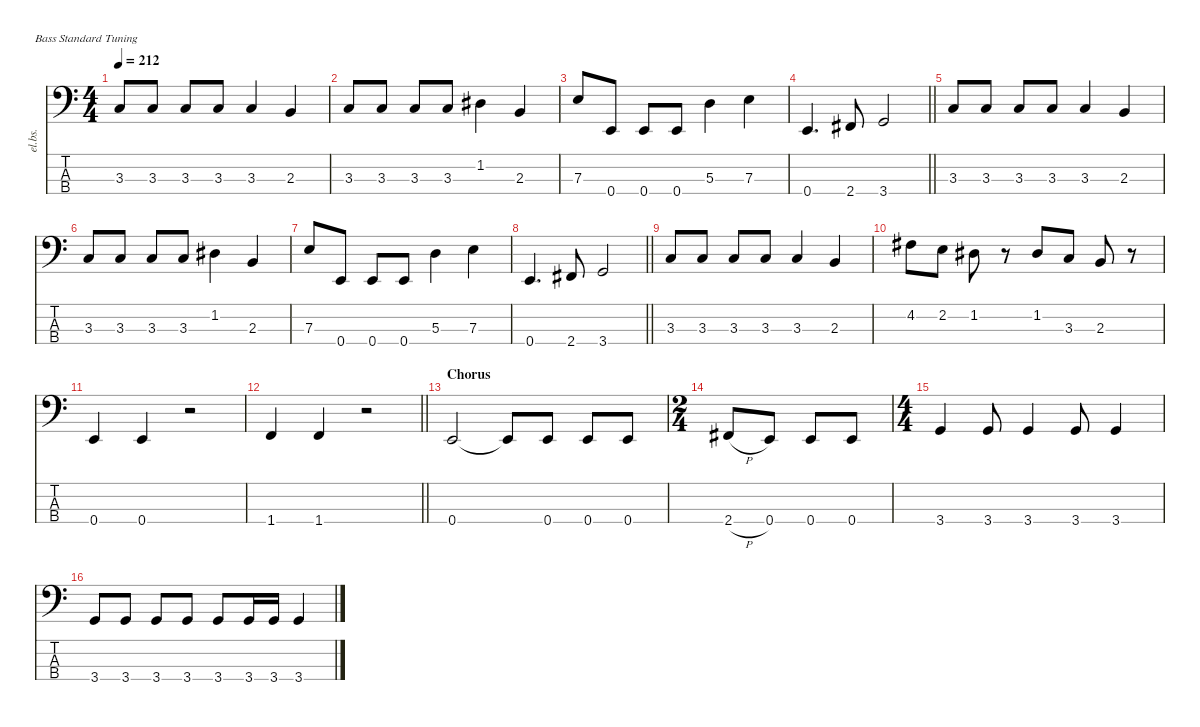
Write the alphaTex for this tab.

\defaultSystemsLayout 4
\hideDynamics
\bracketExtendMode nobrackets
\track ("Cliff Burton" "el.bs.") {mute instrument electricbassfinger}
\staff {score tabs}
\tuning (G2 D2 A1 E1)
\ts (4 4)
\tempo 212
\clef f4
\ks c
3.3.8{dy fff} 3.3.8 3.3.8 3.3.8 3.3.4 2.3.4 |
3.3.8 3.3.8 3.3.8 3.3.8 1.2{acc #}.4 2.3.4 |
7.3.8 0.4.8 0.4.8 0.4.8 5.3.4 7.3.4 |
\barLineRight lightlight
0.4.4{d} 2.4{acc #}.8 3.4.2 |
3.3.8 3.3.8 3.3.8 3.3.8 3.3.4 2.3.4 |
3.3.8 3.3.8 3.3.8 3.3.8 1.2{acc #}.4 2.3.4 |
7.3.8 0.4.8 0.4.8 0.4.8 5.3.4 7.3.4 |
\barLineRight lightlight
0.4.4{d} 2.4{acc #}.8 3.4.2 |
3.3.8 3.3.8 3.3.8 3.3.8 3.3.4 2.3.4 |
4.2{acc #}.8 2.2.8 1.2{acc #}.8 r.8 1.2{acc #}.8 3.3.8 2.3.8 r.8 |
0.4.4 0.4.4 r.2 |
\barLineRight lightlight
1.4.4 1.4.4 r.2 |
\section ("" "Chorus")
0.4.2 0.4{t}.8{dy f} 0.4.8{dy fff} 0.4.8 0.4.8 |
\ts (2 4)
\beaming (8 2 2)
2.4{h acc #}.8 0.4.8 0.4.8 0.4.8 |
\ts (4 4)
\beaming (8 2 2 2 2)
3.4.4 3.4.8 3.4.4 3.4.8 3.4.4 |
3.4.8 3.4.8 3.4.8 3.4.8 3.4.8 3.4.16 3.4.16 3.4.4
